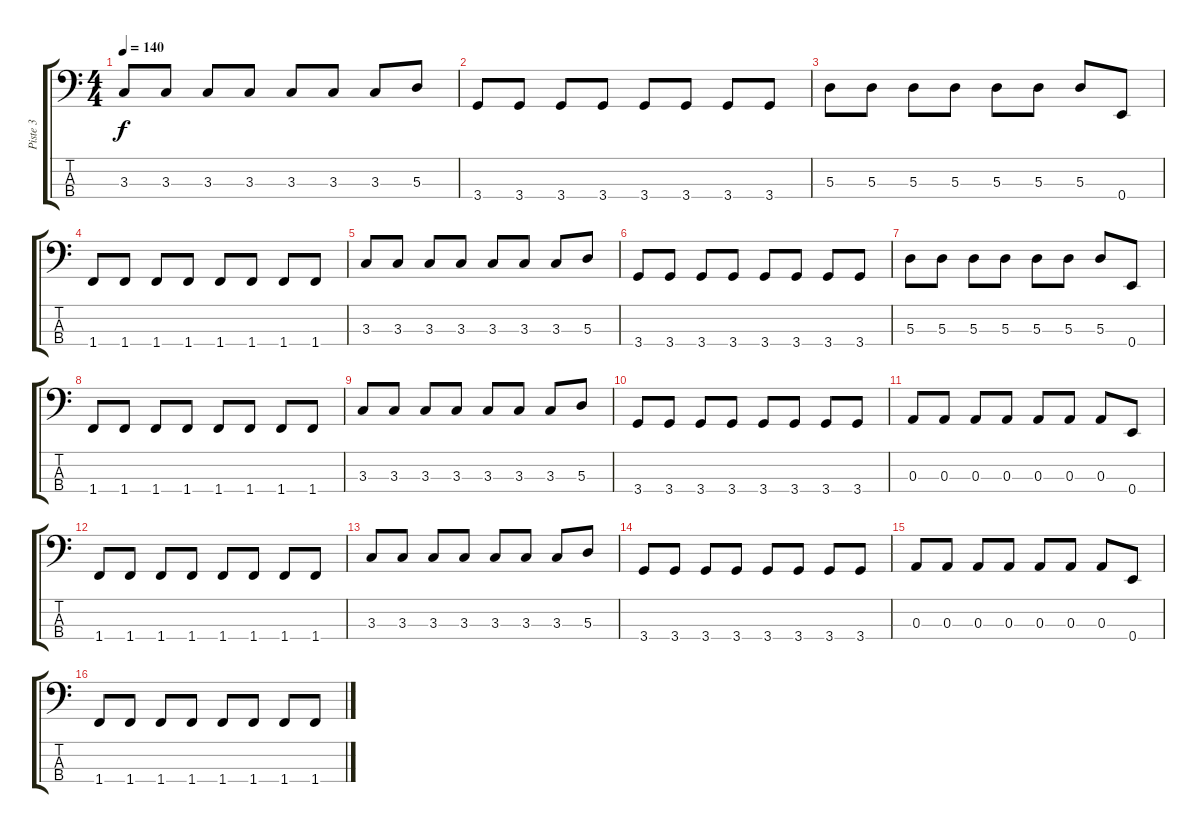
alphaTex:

\track ("Piste 3" "Piste 3") {instrument electricbassfinger}
\staff {score tabs}
\tuning (G2 D2 A1 E1) {hide}
\ts (4 4)
\tempo 140
\clef f4
\ks c
3.3.8{dy f} 3.3.8 3.3.8 3.3.8 3.3.8 3.3.8 3.3.8 5.3.8 |
3.4.8 3.4.8 3.4.8 3.4.8 3.4.8 3.4.8 3.4.8 3.4.8 |
5.3.8 5.3.8 5.3.8 5.3.8 5.3.8 5.3.8 5.3.8 0.4.8 |
1.4.8 1.4.8 1.4.8 1.4.8 1.4.8 1.4.8 1.4.8 1.4.8 |
3.3.8 3.3.8 3.3.8 3.3.8 3.3.8 3.3.8 3.3.8 5.3.8 |
3.4.8 3.4.8 3.4.8 3.4.8 3.4.8 3.4.8 3.4.8 3.4.8 |
5.3.8 5.3.8 5.3.8 5.3.8 5.3.8 5.3.8 5.3.8 0.4.8 |
1.4.8 1.4.8 1.4.8 1.4.8 1.4.8 1.4.8 1.4.8 1.4.8 |
3.3.8 3.3.8 3.3.8 3.3.8 3.3.8 3.3.8 3.3.8 5.3.8 |
3.4.8 3.4.8 3.4.8 3.4.8 3.4.8 3.4.8 3.4.8 3.4.8 |
0.3.8 0.3.8 0.3.8 0.3.8 0.3.8 0.3.8 0.3.8 0.4.8 |
1.4.8 1.4.8 1.4.8 1.4.8 1.4.8 1.4.8 1.4.8 1.4.8 |
3.3.8 3.3.8 3.3.8 3.3.8 3.3.8 3.3.8 3.3.8 5.3.8 |
3.4.8 3.4.8 3.4.8 3.4.8 3.4.8 3.4.8 3.4.8 3.4.8 |
0.3.8 0.3.8 0.3.8 0.3.8 0.3.8 0.3.8 0.3.8 0.4.8 |
1.4.8 1.4.8 1.4.8 1.4.8 1.4.8 1.4.8 1.4.8 1.4.8
